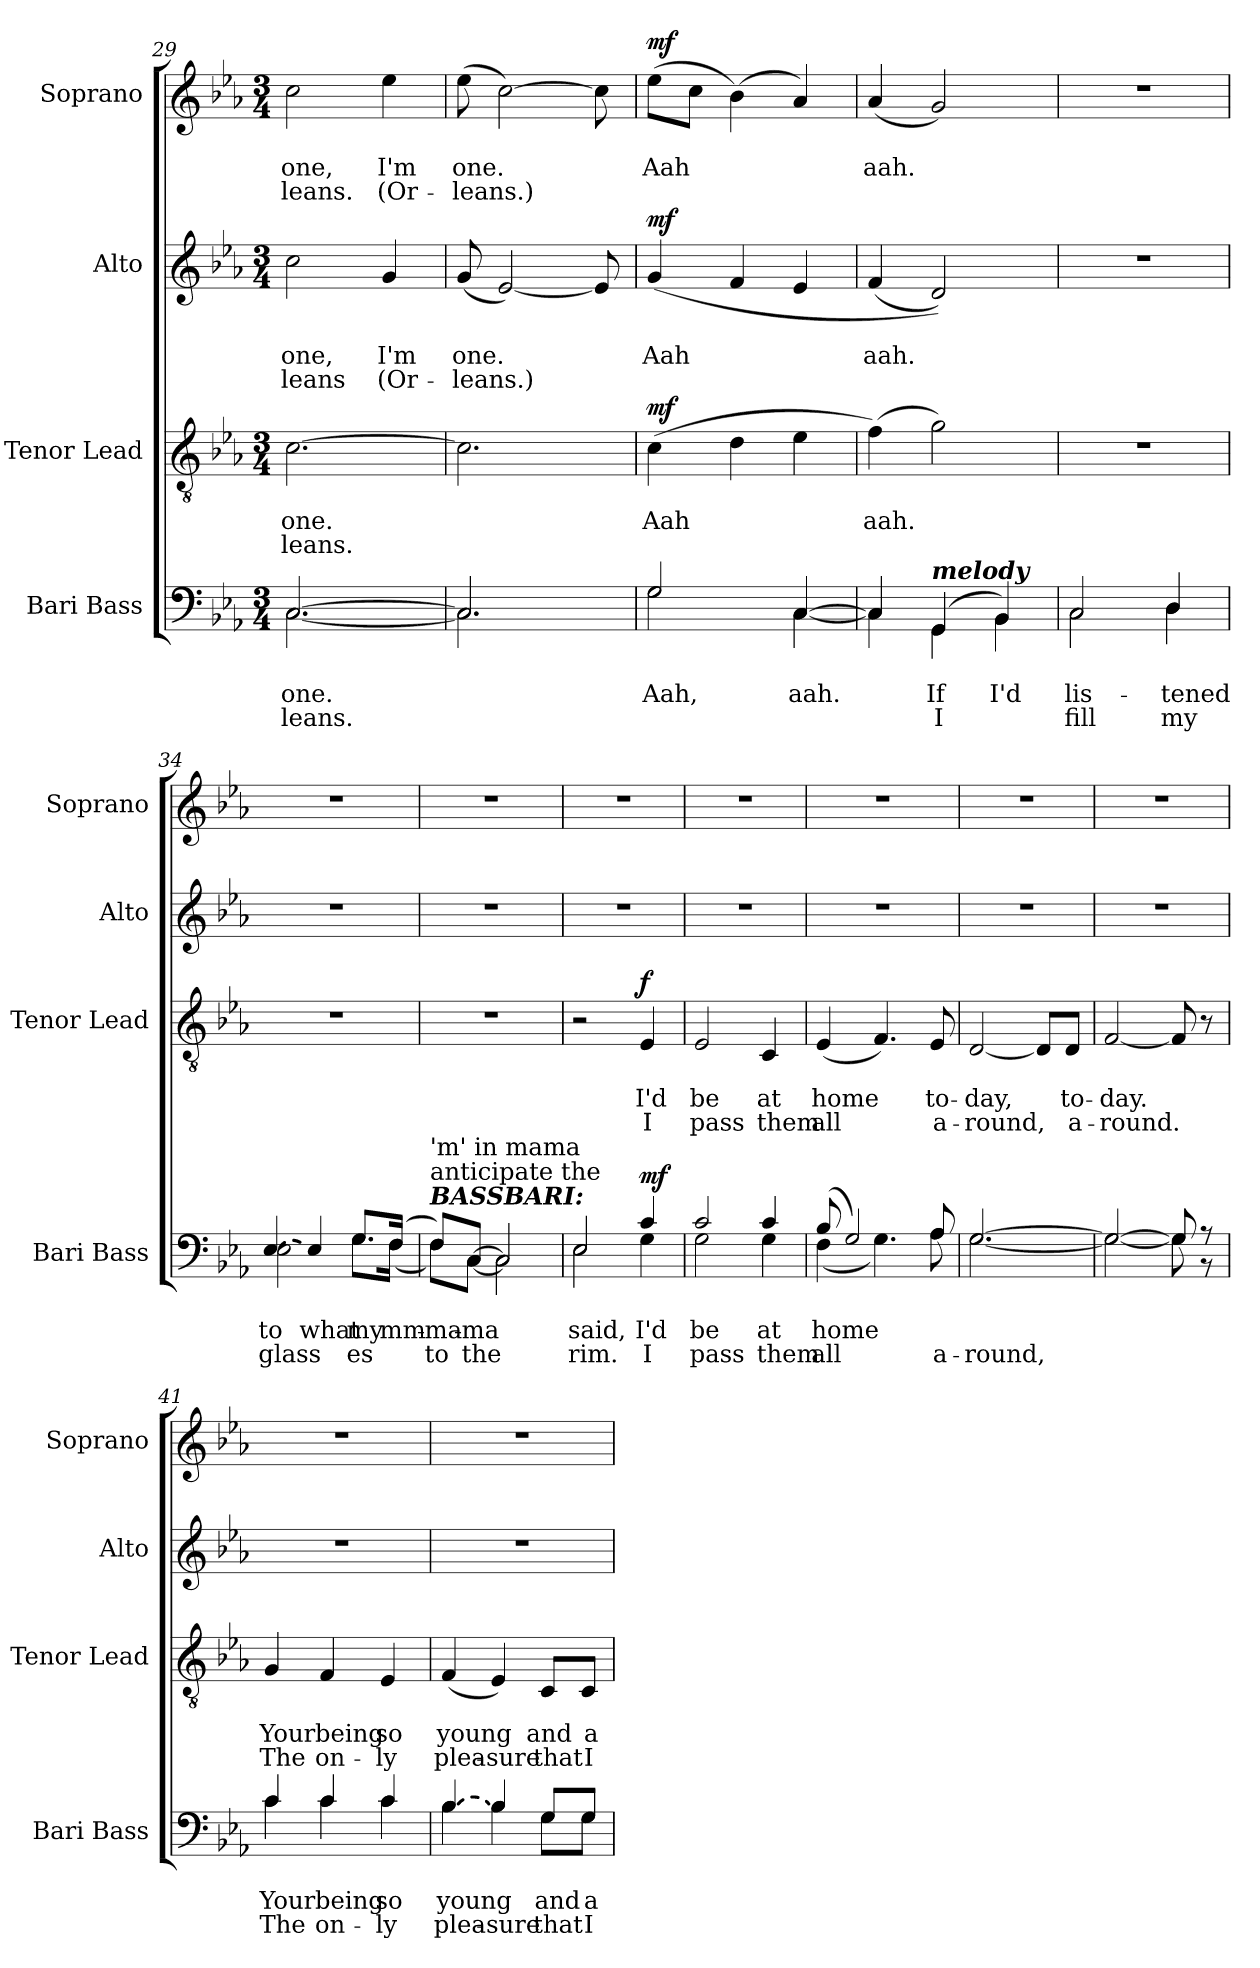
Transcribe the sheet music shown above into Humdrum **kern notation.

**kern	**text	**text	**text	**dynam	**kern	**text	**text	**text	**dynam	**kern	**text	**text	**text	**dynam	**kern	**text	**text	**text	**dynam
*part4	*part4	*part4	*part4	*part4	*part3	*part3	*part3	*part3	*part3	*part2	*part2	*part2	*part2	*part2	*part1	*part1	*part1	*part1	*part1
*staff4	*staff4	*staff4	*staff4	*staff4	*staff3	*staff3	*staff3	*staff3	*staff3	*staff2	*staff2	*staff2	*staff2	*staff2	*staff1	*staff1	*staff1	*staff1	*staff1
*I"Bari Bass	*	*	*	*	*I"Tenor Lead	*	*	*	*	*I"Alto	*	*	*	*	*I"Soprano	*	*	*	*
*I'Bari Bass	*	*	*	*	*I'Tenor  Lead	*	*	*	*	*I'Alto	*	*	*	*	*I'Soprano	*	*	*	*
*clefF4	*	*	*	*	*clefGv2	*	*	*	*	*clefG2	*	*	*	*	*clefG2	*	*	*	*
*k[b-e-a-]	*	*	*	*	*k[b-e-a-]	*	*	*	*	*k[b-e-a-]	*	*	*	*	*k[b-e-a-]	*	*	*	*
*M3/4	*	*	*	*	*M3/4	*	*	*	*	*M3/4	*	*	*	*	*M3/4	*	*	*	*
=29	=29	=29	=29	=29	=29	=29	=29	=29	=29	=29	=29	=29	=29	=29	=29	=29	=29	=29	=29
*^	*	*	*	*	*	*	*	*	*	*	*	*	*	*	*	*	*	*	*
[2.C/	[2.C\	.	one.	-leans.	.	[2.c\	.	one.	-leans.	.	2cc\	.	one,	-leans	.	2cc\	.	one,	-leans.	.
.	.	.	.	.	.	.	.	.	.	.	4g/	.	I'm	(Or-	.	4ee-\	.	I'm	(Or-	.
=30	=30	=30	=30	=30	=30	=30	=30	=30	=30	=30	=30	=30	=30	=30	=30	=30	=30	=30	=30	=30
2.C/]	2.C\]	.	.	.	.	2.c\]	.	.	.	.	(8g/	.	one.	-leans.)	.	(8ee-\	.	one.	-leans.)	.
.	.	.	.	.	.	.	.	.	.	.	[2e-/)	.	.	.	.	[2cc\)	.	.	.	.
.	.	.	.	.	.	.	.	.	.	.	8e-/]	.	.	.	.	8cc\]	.	.	.	.
=31	=31	=31	=31	=31	=31	=31	=31	=31	=31	=31	=31	=31	=31	=31	=31	=31	=31	=31	=31	=31
!	!	!	!	!	!LO:DY:a	!	!	!	!	!	!	!	!	!	!	!	!	!	!	!
!	!	!	!	!	!LO:DY:n=1:a	!	!	!	!	!LO:DY:a	!	!	!	!	!LO:DY:a	!	!	!	!	!LO:DY:a
2G/	2G\	.	Aah,	.	mf mf	(4c\	.	Aah	.	mf	(4g/	.	Aah	.	mf	(8ee-\L	.	Aah	.	mf
.	.	.	.	.	.	.	.	.	.	.	.	.	.	.	.	8cc\J	.	.	.	.
.	.	.	.	.	.	4d\	.	.	.	.	4f/	.	.	.	.	(4b-\)	.	.	.	.
[4C/	[4C\	.	aah.	.	.	4e-\	.	.	.	.	4e-/	.	.	.	.	4a-/)	.	.	.	.
=32	=32	=32	=32	=32	=32	=32	=32	=32	=32	=32	=32	=32	=32	=32	=32	=32	=32	=32	=32	=32
4C/]	4C\]	.	.	.	.	(4f\)	.	aah.	.	.	(4f/	.	aah.	.	.	(4a-/	.	aah.	.	.
!LO:TX:a:Bi:t=melody	!	!	!	!	!	!	!	!	!	!	!	!	!	!	!	!	!	!	!	!
(4GG/	4GG\	.	If	I	.	2g\)	.	.	.	.	2d/))	.	.	.	.	2g/)	.	.	.	.
4BB-/)	4BB-\	.	I'd	.	.	.	.	.	.	.	.	.	.	.	.	.	.	.	.	.
!!LO:LB:g=z
=33	=33	=33	=33	=33	=33	=33	=33	=33	=33	=33	=33	=33	=33	=33	=33	=33	=33	=33	=33	=33
2C/	2C\	.	lis-	fill	.	2.r	.	.	.	.	2.r	.	.	.	.	2.r	.	.	.	.
4D/	4D\	.	-tened	my	.	.	.	.	.	.	.	.	.	.	.	.	.	.	.	.
=34	=34	=34	=34	=34	=34	=34	=34	=34	=34	=34	=34	=34	=34	=34	=34	=34	=34	=34	=34	=34
!LO:T:dash	!	!	!	!	!	!	!	!	!	!	!	!	!	!	!	!	!	!	!	!
[4E-/	2E-\	.	to	-glass	.	2.r	.	.	.	.	2.r	.	.	.	.	2.r	.	.	.	.
4E-/]	.	.	what	.	.	.	.	.	.	.	.	.	.	.	.	.	.	.	.	.
8.G/L	8.G\L	.	my	es	.	.	.	.	.	.	.	.	.	.	.	.	.	.	.	.
(16F/Jk	(16F\Jk	.	mm-	.	.	.	.	.	.	.	.	.	.	.	.	.	.	.	.	.
=35	=35	=35	=35	=35	=35	=35	=35	=35	=35	=35	=35	=35	=35	=35	=35	=35	=35	=35	=35	=35
!LO:TX:a:Bi:t=BASSBARI&colon;	!	!	!	!	!	!	!	!	!	!	!	!	!	!	!	!	!	!	!	!
!LO:TX:a:t=anticipate the	!	!	!	!	!	!	!	!	!	!	!	!	!	!	!	!	!	!	!	!
!LO:TX:a:t='m' in mama	!	!	!	!	!	!	!	!	!	!	!	!	!	!	!	!	!	!	!	!
8F/L)	8F\L)	.	-ma-	to	.	2.r	.	.	.	.	2.r	.	.	.	.	2.r	.	.	.	.
[8C/J	[8C\J	.	-ma	the	.	.	.	.	.	.	.	.	.	.	.	.	.	.	.	.
2C/]	2C\]	.	.	.	.	.	.	.	.	.	.	.	.	.	.	.	.	.	.	.
=36	=36	=36	=36	=36	=36	=36	=36	=36	=36	=36	=36	=36	=36	=36	=36	=36	=36	=36	=36	=36
2E-/	2E-\	.	said,	rim.	.	2r	.	.	.	.	2.r	.	.	.	.	2.r	.	.	.	.
!	!	!	!	!	!LO:DY:a	!	!	!	!	!LO:DY:a	!	!	!	!	!	!	!	!	!	!
4c/	4G\	.	I'd	I	mf	4E-/	.	I'd	I	f	.	.	.	.	.	.	.	.	.	.
=37	=37	=37	=37	=37	=37	=37	=37	=37	=37	=37	=37	=37	=37	=37	=37	=37	=37	=37	=37	=37
2c/	2G\	.	be	pass	.	2E-/	.	be	pass	.	2.r	.	.	.	.	2.r	.	.	.	.
4c/	4G\	.	at	them	.	4C/	.	at	them	.	.	.	.	.	.	.	.	.	.	.
=38	=38	=38	=38	=38	=38	=38	=38	=38	=38	=38	=38	=38	=38	=38	=38	=38	=38	=38	=38	=38
(8B-/	(4F\	.	home	all	.	(4E-/	.	home	all	.	2.r	.	.	.	.	2.r	.	.	.	.
2G/)	.	.	.	.	.	.	.	.	.	.	.	.	.	.	.	.	.	.	.	.
.	4.G\)	.	.	.	.	4.F/)	.	.	.	.	.	.	.	.	.	.	.	.	.	.
8A-/	8A-\	.	.	a-	.	8E-/	.	to-	a-	.	.	.	.	.	.	.	.	.	.	.
!!LO:PB:g=z
=39	=39	=39	=39	=39	=39	=39	=39	=39	=39	=39	=39	=39	=39	=39	=39	=39	=39	=39	=39	=39
[2.G/	[2.G\	.	.	-round,	.	[2D/	.	-day,	-round,	.	2.r	.	.	.	.	2.r	.	.	.	.
.	.	.	.	.	.	8D/L]	.	.	.	.	.	.	.	.	.	.	.	.	.	.
.	.	.	.	.	.	8D/J	.	to-	a-	.	.	.	.	.	.	.	.	.	.	.
=40	=40	=40	=40	=40	=40	=40	=40	=40	=40	=40	=40	=40	=40	=40	=40	=40	=40	=40	=40	=40
2G/_	2G\_	.	.	.	.	[2F/	.	-day.	-round.	.	2.r	.	.	.	.	2.r	.	.	.	.
8G/]	8G\]	.	.	.	.	8F/]	.	.	.	.	.	.	.	.	.	.	.	.	.	.
8r	8r	.	.	.	.	8r	.	.	.	.	.	.	.	.	.	.	.	.	.	.
=41	=41	=41	=41	=41	=41	=41	=41	=41	=41	=41	=41	=41	=41	=41	=41	=41	=41	=41	=41	=41
4c/	4c\	.	Your	The	.	4G/	.	Your	The	.	2.r	.	.	.	.	2.r	.	.	.	.
4c/	4c\	.	being	on-	.	4F/	.	being	on-	.	.	.	.	.	.	.	.	.	.	.
4c/	4c\	.	so	-ly	.	4E-/	.	so	-ly	.	.	.	.	.	.	.	.	.	.	.
=42	=42	=42	=42	=42	=42	=42	=42	=42	=42	=42	=42	=42	=42	=42	=42	=42	=42	=42	=42	=42
!LO:T:dash	!	!	!	!	!	!	!	!	!	!	!	!	!	!	!	!	!	!	!	!
[4B-/	4B-\	.	young	plea-	.	(4F/	.	young	plea-	.	2.r	.	.	.	.	2.r	.	.	.	.
4B-/]	4B-\	.	.	-sure	.	4E-/)	.	.	-sure	.	.	.	.	.	.	.	.	.	.	.
8G/L	8G\L	.	and	that	.	8C/L	.	and	that	.	.	.	.	.	.	.	.	.	.	.
8G/J	8G\J	.	a	I	.	8C/J	.	a	I	.	.	.	.	.	.	.	.	.	.	.
*v	*v	*	*	*	*	*	*	*	*	*	*	*	*	*	*	*	*	*	*	*
=	=	=	=	=	=	=	=	=	=	=	=	=	=	=	=	=	=	=	=
*-	*-	*-	*-	*-	*-	*-	*-	*-	*-	*-	*-	*-	*-	*-	*-	*-	*-	*-	*-
